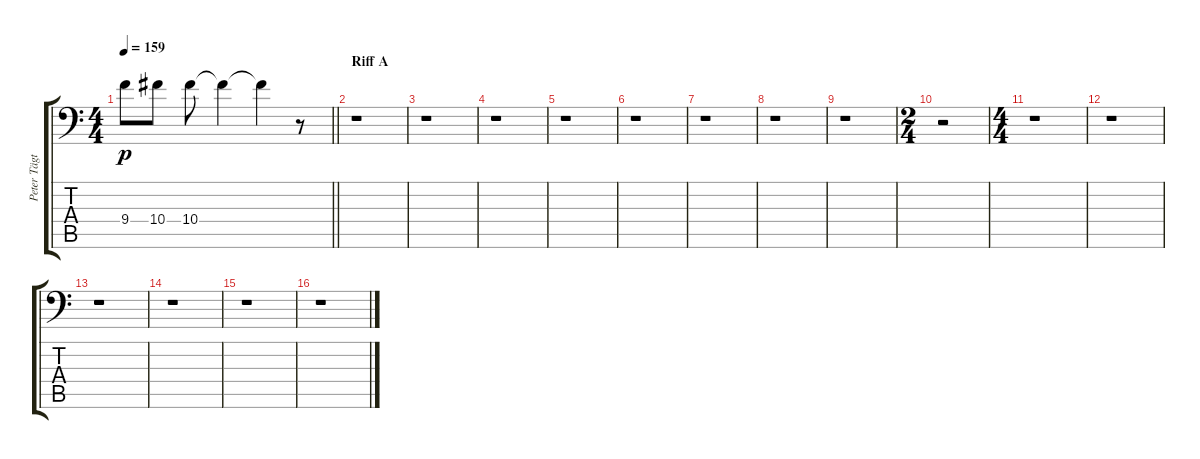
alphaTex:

\track ("Peter Tägtgren (Lead 2)" "Peter Tägt") {instrument overdrivenguitar}
\staff {score tabs}
\tuning (Bb3 F3 Db3 Ab2 Eb2 Bb1) {hide}
\ts (4 4)
\tempo 159
\clef f4
\barLineRight lightlight
\ks c
9.4.8{dy p} 10.4.8 10.4.8 10.4{t}.4 10.4{t}.4 r.8 |
\section ("" "Riff A")
r.1 |
r.1 |
r.1 |
r.1 |
r.1 |
r.1 |
r.1 |
r.1 |
\ts (2 4)
r.2 |
\ts (4 4)
r.1 |
r.1 |
r.1 |
r.1 |
r.1 |
r.1
